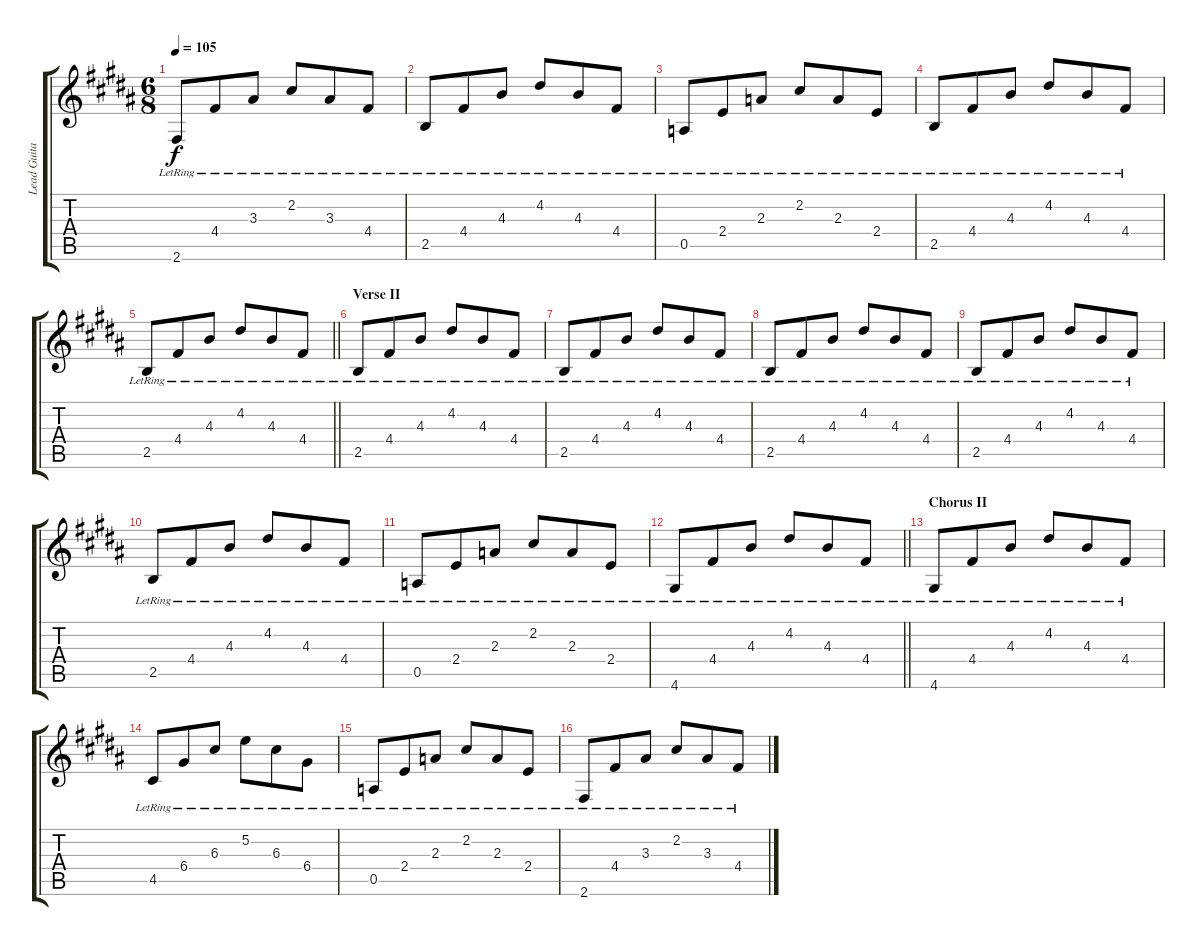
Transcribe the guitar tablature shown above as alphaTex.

\track ("Lead Guitar" "Lead Guita") {instrument electricguitarjazz}
\staff {score tabs}
\tuning (E4 B3 G3 D3 A2 E2) {hide}
\ts (6 8)
\tempo 105
\clef g2
\ks b
2.6{lr}.8{dy f} 4.4{lr}.8 3.3{lr}.8 2.2{lr}.8 3.3{lr}.8 4.4{lr}.8 |
2.5{lr}.8 4.4{lr}.8 4.3{lr}.8 4.2{lr}.8 4.3{lr}.8 4.4{lr}.8 |
0.5{lr}.8 2.4{lr}.8 2.3{lr}.8 2.2{lr}.8 2.3{lr}.8 2.4{lr}.8 |
2.5{lr}.8 4.4{lr}.8 4.3{lr}.8 4.2{lr}.8 4.3{lr}.8 4.4{lr}.8 |
\barLineRight lightlight
2.5{lr}.8 4.4{lr}.8 4.3{lr}.8 4.2{lr}.8 4.3{lr}.8 4.4{lr}.8 |
\section ("" "Verse II")
2.5{lr}.8 4.4{lr}.8 4.3{lr}.8 4.2{lr}.8 4.3{lr}.8 4.4{lr}.8 |
2.5{lr}.8 4.4{lr}.8 4.3{lr}.8 4.2{lr}.8 4.3{lr}.8 4.4{lr}.8 |
2.5{lr}.8 4.4{lr}.8 4.3{lr}.8 4.2{lr}.8 4.3{lr}.8 4.4{lr}.8 |
2.5{lr}.8 4.4{lr}.8 4.3{lr}.8 4.2{lr}.8 4.3{lr}.8 4.4{lr}.8 |
2.5{lr}.8 4.4{lr}.8 4.3{lr}.8 4.2{lr}.8 4.3{lr}.8 4.4{lr}.8 |
0.5{lr}.8 2.4{lr}.8 2.3{lr}.8 2.2{lr}.8 2.3{lr}.8 2.4{lr}.8 |
\barLineRight lightlight
4.6{lr}.8 4.4{lr}.8 4.3{lr}.8 4.2{lr}.8 4.3{lr}.8 4.4{lr}.8 |
\section ("" "Chorus II")
4.6{lr}.8 4.4{lr}.8 4.3{lr}.8 4.2{lr}.8 4.3{lr}.8 4.4{lr}.8 |
4.5{lr}.8 6.4{lr}.8 6.3{lr}.8 5.2{lr}.8 6.3{lr}.8 6.4{lr}.8 |
0.5{lr}.8 2.4{lr}.8 2.3{lr}.8 2.2{lr}.8 2.3{lr}.8 2.4{lr}.8 |
2.6{lr}.8 4.4{lr}.8 3.3{lr}.8 2.2{lr}.8 3.3{lr}.8 4.4{lr}.8
